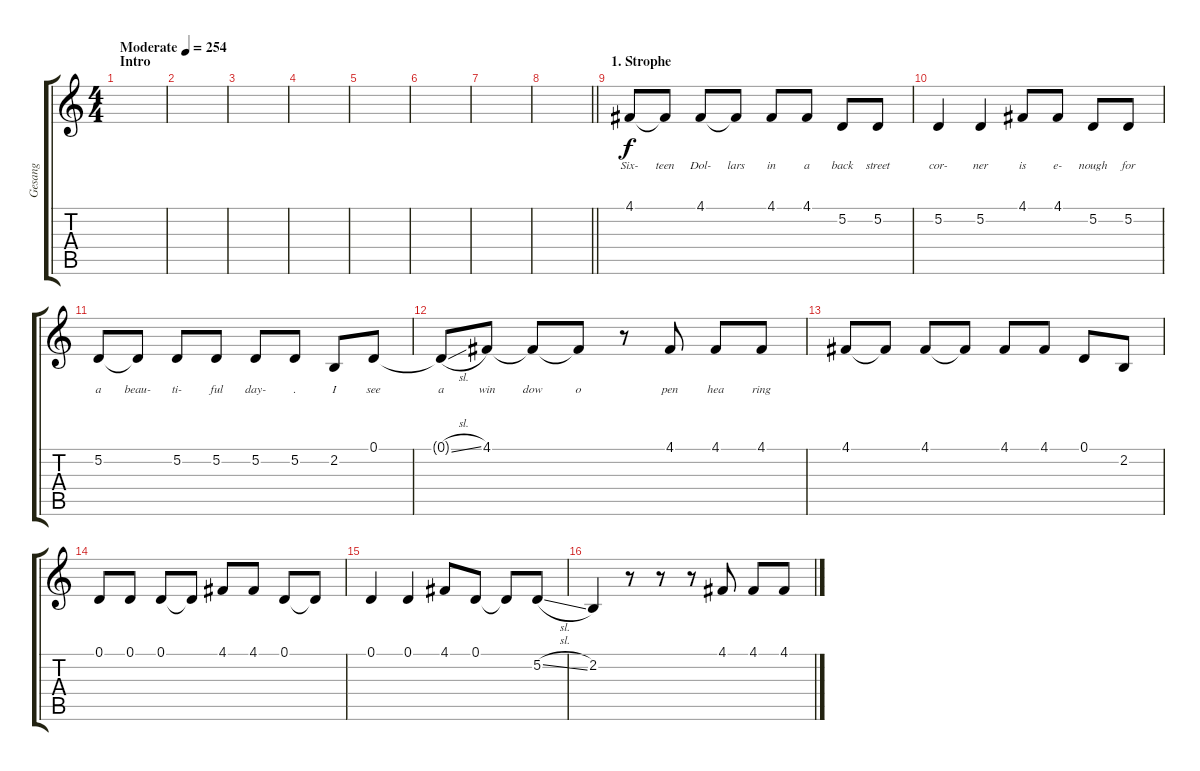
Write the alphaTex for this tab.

\track ("Gesang" "Gesang") {instrument lead6voice}
\staff {score tabs}
\tuning (D4 A3 F3 C3 G2 D2) {hide}
\ts (4 4)
\section ("" "Intro")
\tempo (254 "Moderate")
\clef g2
\ks c
|
|
|
|
|
|
|
\barLineRight lightlight
|
\section ("" "1. Strophe")
4.1.8{lyrics (0 "Six-") lyrics (1 "") lyrics (2 "") lyrics (3 "") lyrics (4 "")} 4.1{t}.8{lyrics (0 "teen") lyrics (1 "") lyrics (2 "") lyrics (3 "") lyrics (4 "")} 4.1.8{lyrics (0 "Dol-") lyrics (1 "") lyrics (2 "") lyrics (3 "") lyrics (4 "")} 4.1{t}.8{lyrics (0 "lars") lyrics (1 "") lyrics (2 "") lyrics (3 "") lyrics (4 "")} 4.1.8{lyrics (0 "in") lyrics (1 "") lyrics (2 "") lyrics (3 "") lyrics (4 "")} 4.1.8{lyrics (0 "a") lyrics (1 "") lyrics (2 "") lyrics (3 "") lyrics (4 "")} 5.2.8{lyrics (0 "back") lyrics (1 "") lyrics (2 "") lyrics (3 "") lyrics (4 "")} 5.2.8{lyrics (0 "street") lyrics (1 "") lyrics (2 "") lyrics (3 "") lyrics (4 "")} |
5.2.4{lyrics (0 "cor-") lyrics (1 "") lyrics (2 "") lyrics (3 "") lyrics (4 "")} 5.2.4{lyrics (0 "ner") lyrics (1 "") lyrics (2 "") lyrics (3 "") lyrics (4 "")} 4.1.8{lyrics (0 "is") lyrics (1 "") lyrics (2 "") lyrics (3 "") lyrics (4 "")} 4.1.8{lyrics (0 "e-") lyrics (1 "") lyrics (2 "") lyrics (3 "") lyrics (4 "")} 5.2.8{lyrics (0 "nough") lyrics (1 "") lyrics (2 "") lyrics (3 "") lyrics (4 "")} 5.2.8{lyrics (0 "for") lyrics (1 "") lyrics (2 "") lyrics (3 "") lyrics (4 "")} |
5.2.8{lyrics (0 "a") lyrics (1 "") lyrics (2 "") lyrics (3 "") lyrics (4 "")} 5.2{t}.8{lyrics (0 "beau-") lyrics (1 "") lyrics (2 "") lyrics (3 "") lyrics (4 "")} 5.2.8{lyrics (0 "ti-") lyrics (1 "") lyrics (2 "") lyrics (3 "") lyrics (4 "")} 5.2.8{lyrics (0 "ful") lyrics (1 "") lyrics (2 "") lyrics (3 "") lyrics (4 "")} 5.2.8{lyrics (0 "day-") lyrics (1 "") lyrics (2 "") lyrics (3 "") lyrics (4 "")} 5.2.8{lyrics (0 ".") lyrics (1 "") lyrics (2 "") lyrics (3 "") lyrics (4 "")} 2.2.8{lyrics (0 "I") lyrics (1 "") lyrics (2 "") lyrics (3 "") lyrics (4 "")} 0.1.8{lyrics (0 "see") lyrics (1 "") lyrics (2 "") lyrics (3 "") lyrics (4 "")} |
0.1{sl t}.8{lyrics (0 "a") lyrics (1 "") lyrics (2 "") lyrics (3 "") lyrics (4 "")} 4.1.8{lyrics (0 "win") lyrics (1 "") lyrics (2 "") lyrics (3 "") lyrics (4 "")} 4.1{t}.8{lyrics (0 "dow") lyrics (1 "") lyrics (2 "") lyrics (3 "") lyrics (4 "")} 4.1{t}.8{lyrics (0 "o") lyrics (1 "") lyrics (2 "") lyrics (3 "") lyrics (4 "")} r.8 4.1.8{lyrics (0 "pen") lyrics (1 "") lyrics (2 "") lyrics (3 "") lyrics (4 "")} 4.1.8{lyrics (0 "hea") lyrics (1 "") lyrics (2 "") lyrics (3 "") lyrics (4 "")} 4.1.8{lyrics (0 "ring") lyrics (1 "") lyrics (2 "") lyrics (3 "") lyrics (4 "")} |
4.1.8 4.1{t}.8 4.1.8 4.1{t}.8 4.1.8 4.1.8 0.1.8 2.2.8 |
0.1.8 0.1.8 0.1.8 0.1{t}.8 4.1.8 4.1.8 0.1.8 0.1{t}.8 |
0.1.4 0.1.4 4.1.8 0.1.8 0.1{t}.8 5.2{sl}.8 |
2.2.4 r.8 r.8 r.8 4.1.8 4.1.8 4.1.8
